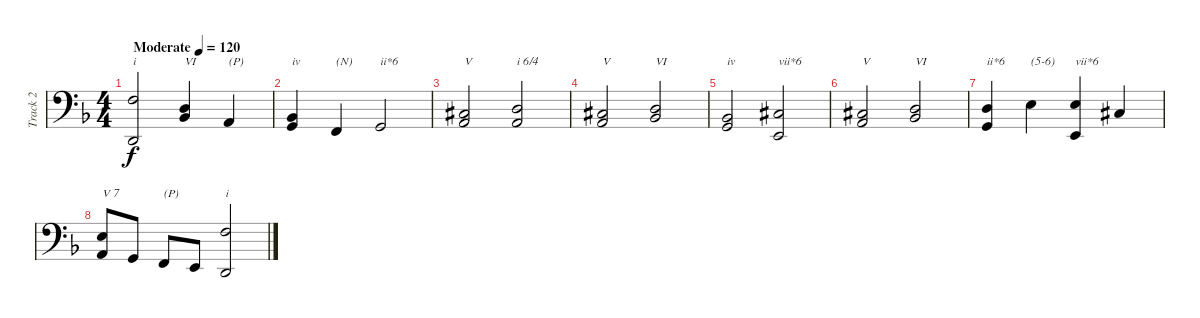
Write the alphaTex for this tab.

\track ("Track 2" "Track 2") {instrument acousticgrandpiano}
\staff {score}
\tuning (G2 D2 A1 E1 B0) {hide}
\ts (4 4)
\tempo (120 "Moderate")
\clef f4
\ks f
(10.1 0.2).2{txt "i" dy f instrument acousticgrandpiano} (7.1 8.2).4{txt "VI"} 2.1.4{txt "(P)"} |
(0.1 8.2).4{txt "iv"} 3.2.4{txt "(N)"} 0.1.2{txt "ii*6"} |
(2.1 11.2{acc #}).2{txt "V"} (2.1 12.2).2{txt "i 6/4"} |
(2.1 11.2{acc #}).2{txt "V"} (3.1 12.2).2{txt "VI"} |
(0.1 8.2).2{txt "iv"} (6.1{acc #} 2.2).2{txt "vii*6"} |
(2.1 11.2{acc #}).2{txt "V"} (3.1 12.2).2{txt "VI"} |
(0.1 12.2).4{txt "ii*6"} 9.1.4{txt "(5-6)"} (9.1 2.2).4{txt "vii*6"} 6.1{acc #}.4 |
(2.1 14.2).8{txt "V 7"} 0.1.8 3.2.8{txt "(P)"} 2.2.8 (10.1 0.2).2{txt "i"}
